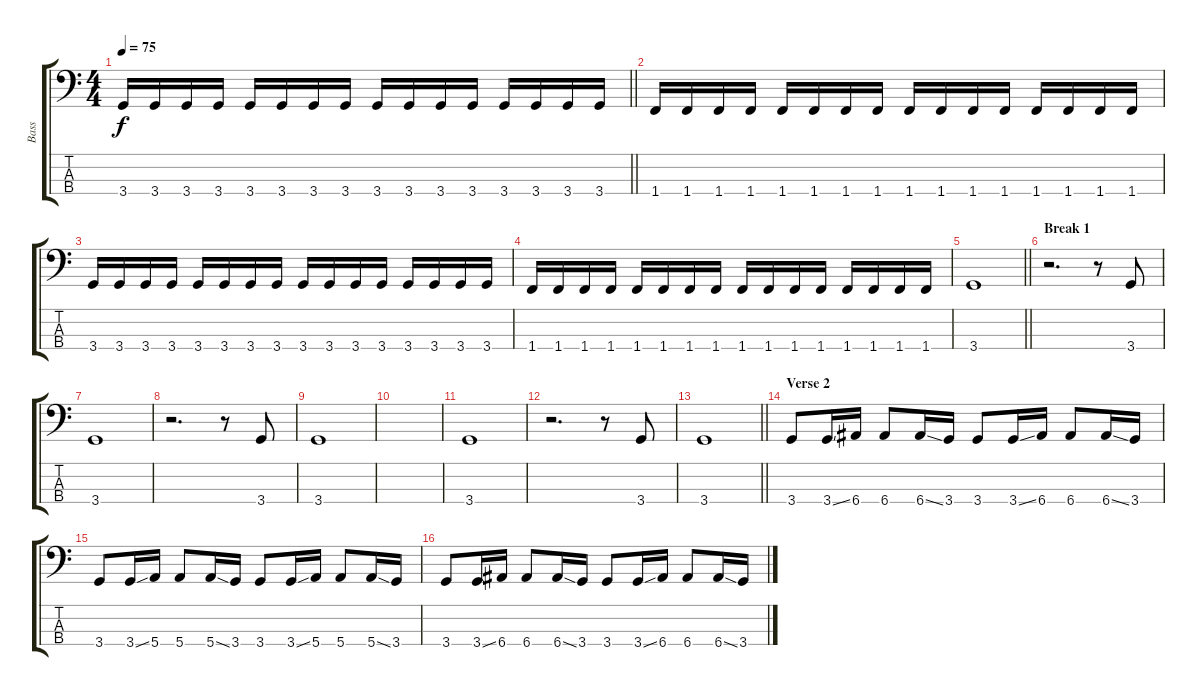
\track ("Bass" "Bass") {instrument electricbassfinger}
\staff {score tabs}
\tuning (G2 D2 A1 E1) {hide}
\ts (4 4)
\tempo 75
\clef f4
\barLineRight lightlight
\ks c
3.4.16{dy f} 3.4.16 3.4.16 3.4.16 3.4.16 3.4.16 3.4.16 3.4.16 3.4.16 3.4.16 3.4.16 3.4.16 3.4.16 3.4.16 3.4.16 3.4.16 |
1.4.16 1.4.16 1.4.16 1.4.16 1.4.16 1.4.16 1.4.16 1.4.16 1.4.16 1.4.16 1.4.16 1.4.16 1.4.16 1.4.16 1.4.16 1.4.16 |
3.4.16 3.4.16 3.4.16 3.4.16 3.4.16 3.4.16 3.4.16 3.4.16 3.4.16 3.4.16 3.4.16 3.4.16 3.4.16 3.4.16 3.4.16 3.4.16 |
1.4.16 1.4.16 1.4.16 1.4.16 1.4.16 1.4.16 1.4.16 1.4.16 1.4.16 1.4.16 1.4.16 1.4.16 1.4.16 1.4.16 1.4.16 1.4.16 |
\barLineRight lightlight
3.4.1 |
\section ("" "Break 1")
r.2{d} r.8 3.4.8 |
3.4.1 |
r.2{d} r.8 3.4.8 |
3.4.1 |
|
3.4.1 |
r.2{d} r.8 3.4.8 |
\barLineRight lightlight
3.4.1 |
\section ("" "Verse 2")
3.4.8 3.4{ss}.16 6.4.16 6.4.8 6.4{ss}.16 3.4.16 3.4.8 3.4{ss}.16 6.4.16 6.4.8 6.4{ss}.16 3.4.16 |
3.4.8 3.4{ss}.16 5.4.16 5.4.8 5.4{ss}.16 3.4.16 3.4.8 3.4{ss}.16 5.4.16 5.4.8 5.4{ss}.16 3.4.16 |
3.4.8 3.4{ss}.16 6.4.16 6.4.8 6.4{ss}.16 3.4.16 3.4.8 3.4{ss}.16 6.4.16 6.4.8 6.4{ss}.16 3.4.16
